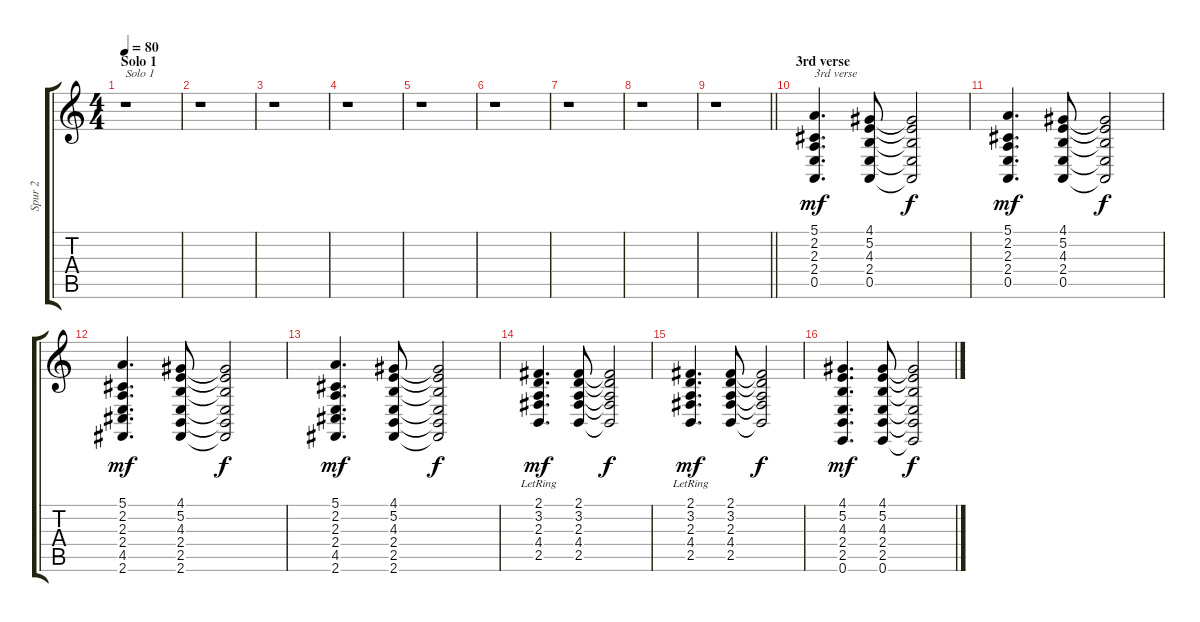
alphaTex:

\track ("Spur 2" "Spur 2") {instrument acousticgrandpiano}
\staff {score tabs}
\tuning (E4 B3 G3 D3 A2 E2) {hide}
\ts (4 4)
\section ("" "Solo 1")
\tempo 80
\clef g2
\ks c
r.1{txt "Solo 1" dy f} |
r.1 |
r.1 |
r.1 |
r.1 |
r.1 |
r.1 |
r.1 |
\barLineRight lightlight
r.1 |
\section ("" "3rd verse")
(5.1 2.2 2.3 2.4 0.5).4{d txt "3rd verse" dy mf} (4.1 5.2 4.3 2.4 0.5).8 (4.1{t} 5.2{t} 4.3{t} 2.4{t} 0.5{t}).2{dy f} |
(5.1 2.2 2.3 2.4 0.5).4{d dy mf} (4.1 5.2 4.3 2.4 0.5).8 (4.1{t} 5.2{t} 4.3{t} 2.4{t} 0.5{t}).2{dy f} |
(5.1 2.2 2.3 2.4 4.5 2.6).4{d dy mf} (4.1 5.2 4.3 2.4 2.5 2.6).8 (4.1{t} 5.2{t} 4.3{t} 2.4{t} 2.5{t} 2.6{t}).2{dy f} |
(5.1 2.2 2.3 2.4 4.5 2.6).4{d dy mf} (4.1 5.2 4.3 2.4 2.5 2.6).8 (4.1{t} 5.2{t} 4.3{t} 2.4{t} 2.5{t} 2.6{t}).2{dy f} |
(2.1{lr} 3.2 2.3 4.4 2.5).4{d dy mf} (2.1 3.2 2.3 4.4 2.5).8 (2.1{t} 3.2{t} 2.3{t} 4.4{t} 2.5{t}).2{dy f} |
(2.1{lr} 3.2 2.3 4.4 2.5).4{d dy mf} (2.1 3.2 2.3 4.4 2.5).8 (2.1{t} 3.2{t} 2.3{t} 4.4{t} 2.5{t}).2{dy f} |
(4.1 5.2 4.3 2.4 2.5 0.6).4{d dy mf} (4.1 5.2 4.3 2.4 2.5 0.6).8 (4.1{t} 5.2{t} 4.3{t} 2.4{t} 2.5{t} 0.6{t}).2{dy f}
